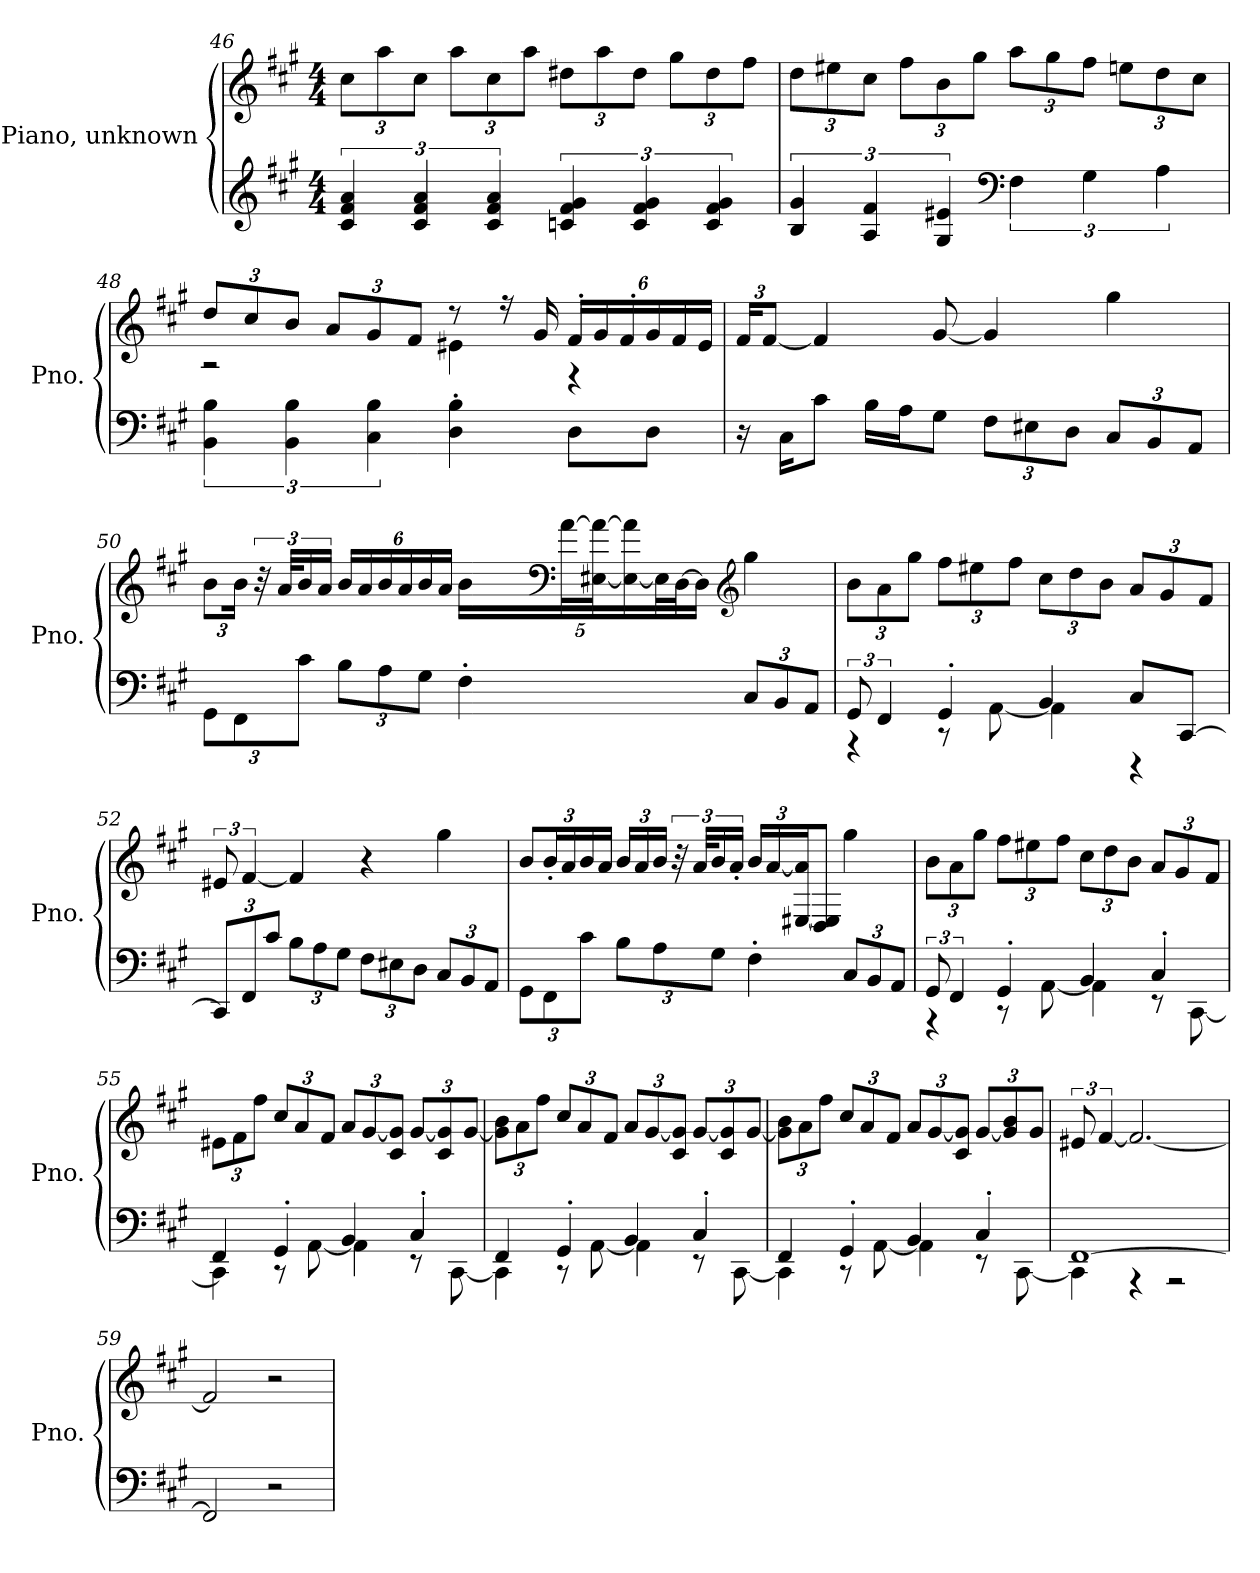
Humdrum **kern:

**kern	**kern
*part1	*part1
*staff2	*staff1
*I"Piano, unknown	*
*I'Pno.	*
*clefG2	*clefG2
*k[f#c#g#]	*k[f#c#g#]
*M4/4	*M4/4
*	*Xbrackettup
=46	=46
6c#/ 6f#/ 6a/	12cc#\L
.	12aa\
6c#/ 6f#/ 6a/	12cc#\J
.	12aa\L
6c#/ 6f#/ 6a/	12cc#\
.	12aa\J
6cn/ 6f#/ 6g#/	12dd#X\L
.	12aa\
6c/ 6f#/ 6g#/	12dd#\J
.	12gg#\L
6c/ 6f#/ 6g#/	12dd#\
.	12ff#\J
!!LO:PB:g=z
=47	=47
6B/ 6g#/	12dd\L
.	12ee#X\
6A/ 6f#/	12cc#\J
.	12ff#\L
6G#/ 6e#X/	12b\
.	12gg#\J
*clefF4	*
6F#\	12aa\L
.	12gg#\
6G#\	12ff#\J
.	12een\L
6A\	12dd\
.	12cc#\J
=48	=48
*	*^
6BB\ 6B\	12dd/L	2r
.	12cc#/	.
6BB\ 6B\	12b/J	.
.	12a/L	.
6C#\ 6B\	12g#/	.
.	12f#/J	.
4D\' 4B\'	8r	4e#X\
.	16r	.
.	16g#/	.
8D\L	24f#'/LL	4r
.	24g#/	.
.	24f#'/	.
8D\J	24g#/	.
.	24f#/	.
.	24e#/JJ	.
*	*v	*v
=49	=49
16r	24f#/KL
.	[12f#/J
16C#\KL	.
8c#\J	4f#/]
16B\LL	.
16A\J	.
8G#\J	[8g#/
*Xbrackettup	*
12F#\L	4g#/]
12E#X\	.
12D\J	.
12C#/L	4gg#\
12BB/	.
12AA/J	.
!!LO:LB:g=z
=50	=50
12GG#\L	12b\L
12FF#\	24b\Jk
*	*brackettup
.	48r
.	48a/KLL
12c#\J	24b/
.	24a/JJ
*	*Xbrackettup
12B\L	24b/LL
.	24a/
12A\	24b/
.	24a/
12G#\J	24b/
.	24a/JJ
4F#'\	20b\LL
*	*clefF4
.	[40a\L
.	[40E#X\ 40a\_J
.	20E#\_ 20a\]
.	40E#\L]
.	[40D\J
.	20D\JJ]
*	*clefG2
12C#/L	4gg#\
12BB/	.
12AA/J	.
=51	=51
*brackettup	*
*^	*
12GG#/	4r	12b\L
6FF#/	.	12a\
.	.	12gg#\J
4GG#'/	8r	12ff#\L
.	.	12ee#X\
.	[8AA\	.
.	.	12ff#\J
4BB/	4AA\]	12cc#\L
.	.	12dd\
.	.	12b\J
8C#/L	4r	12a/L
.	.	12g#/
[8CC#/J	.	.
.	.	12f#/J
*v	*v	*
!!LO:LB:g=z
=52	=52
*Xbrackettup	*brackettup
12CC#/L]	12e#X/
12FF#/	[6f#/
12c#/J	.
12B\L	4f#/]
12A\	.
12G#\J	.
12F#\L	4r
12E#X\	.
12D\J	.
12C#/L	4gg#\
12BB/	.
12AA/J	.
=53	=53
*	*Xbrackettup
12GG#\L	12b/L
12FF#\	24b'/L
.	24a/
12c#\J	24b/
.	24a/JJ
12B\L	24b/LL
.	24a/
12A\	24b/JJ
*	*brackettup
.	48r
.	48a/KLL
12G#\J	24b/
.	24a'/JJ
*	*Xbrackettup
4F#'\	24b/LL
.	[24a/
.	[24E#X/ 24a/]J
.	8D/ 8E#/]J
12C#/L	4gg#\
12BB/	.
12AA/J	.
!!LO:LB:g=z
=54	=54
*brackettup	*
*^	*
12GG#/	4r	12b\L
6FF#/	.	12a\
.	.	12gg#\J
4GG#'/	8r	12ff#\L
.	.	12ee#X\
.	[8AA\	.
.	.	12ff#\J
4BB/	4AA\]	12cc#\L
.	.	12dd\
.	.	12b\J
4C#'/	8r	12a/L
.	.	12g#/
.	[8CC#\	.
.	.	12f#/J
=55	=55	=55
4FF#/	4CC#\]	12e#X\L
.	.	12f#\
.	.	12ff#\J
4GG#'/	8r	12cc#/L
.	.	12a/
.	[8AA\	.
.	.	12f#/J
4BB/	4AA\]	12a/L
.	.	[12g#/
.	.	12c#/ 12g#/]J
4C#'/	8r	[12g#/L
.	.	12c#/ 12g#/]
.	[8CC#\	.
.	.	[12g#/J
=56	=56	=56
4FF#/	4CC#\]	12g#\] 12b\L
.	.	12a\
.	.	12ff#\J
4GG#'/	8r	12cc#/L
.	.	12a/
.	[8AA\	.
.	.	12f#/J
4BB/	4AA\]	12a/L
.	.	[12g#/
.	.	12c#/ 12g#/]J
4C#'/	8r	[12g#/L
.	.	12c#/ 12g#/]
.	[8CC#\	.
.	.	[12g#/J
!!LO:LB:g=z
=57	=57	=57
4FF#/	4CC#\]	12g#\] 12b\L
.	.	12a\
.	.	12ff#\J
4GG#'/	8r	12cc#/L
.	.	12a/
.	[8AA\	.
.	.	12f#/J
4BB/	4AA\]	12a/L
.	.	[12g#/
.	.	12c#/ 12g#/]J
4C#'/	8r	[12g#/L
.	.	12g#/] 12b/
.	[8CC#\	.
.	.	12g#/J
=58	=58	=58
*	*	*brackettup
[1FF#	4CC#\]	12e#X/
.	.	[6f#/
.	4r	2.f#/_
.	2r	.
*v	*v	*
=59	=59
2FF#/]	2f#/]
2r	2r
=	=
*-	*-
